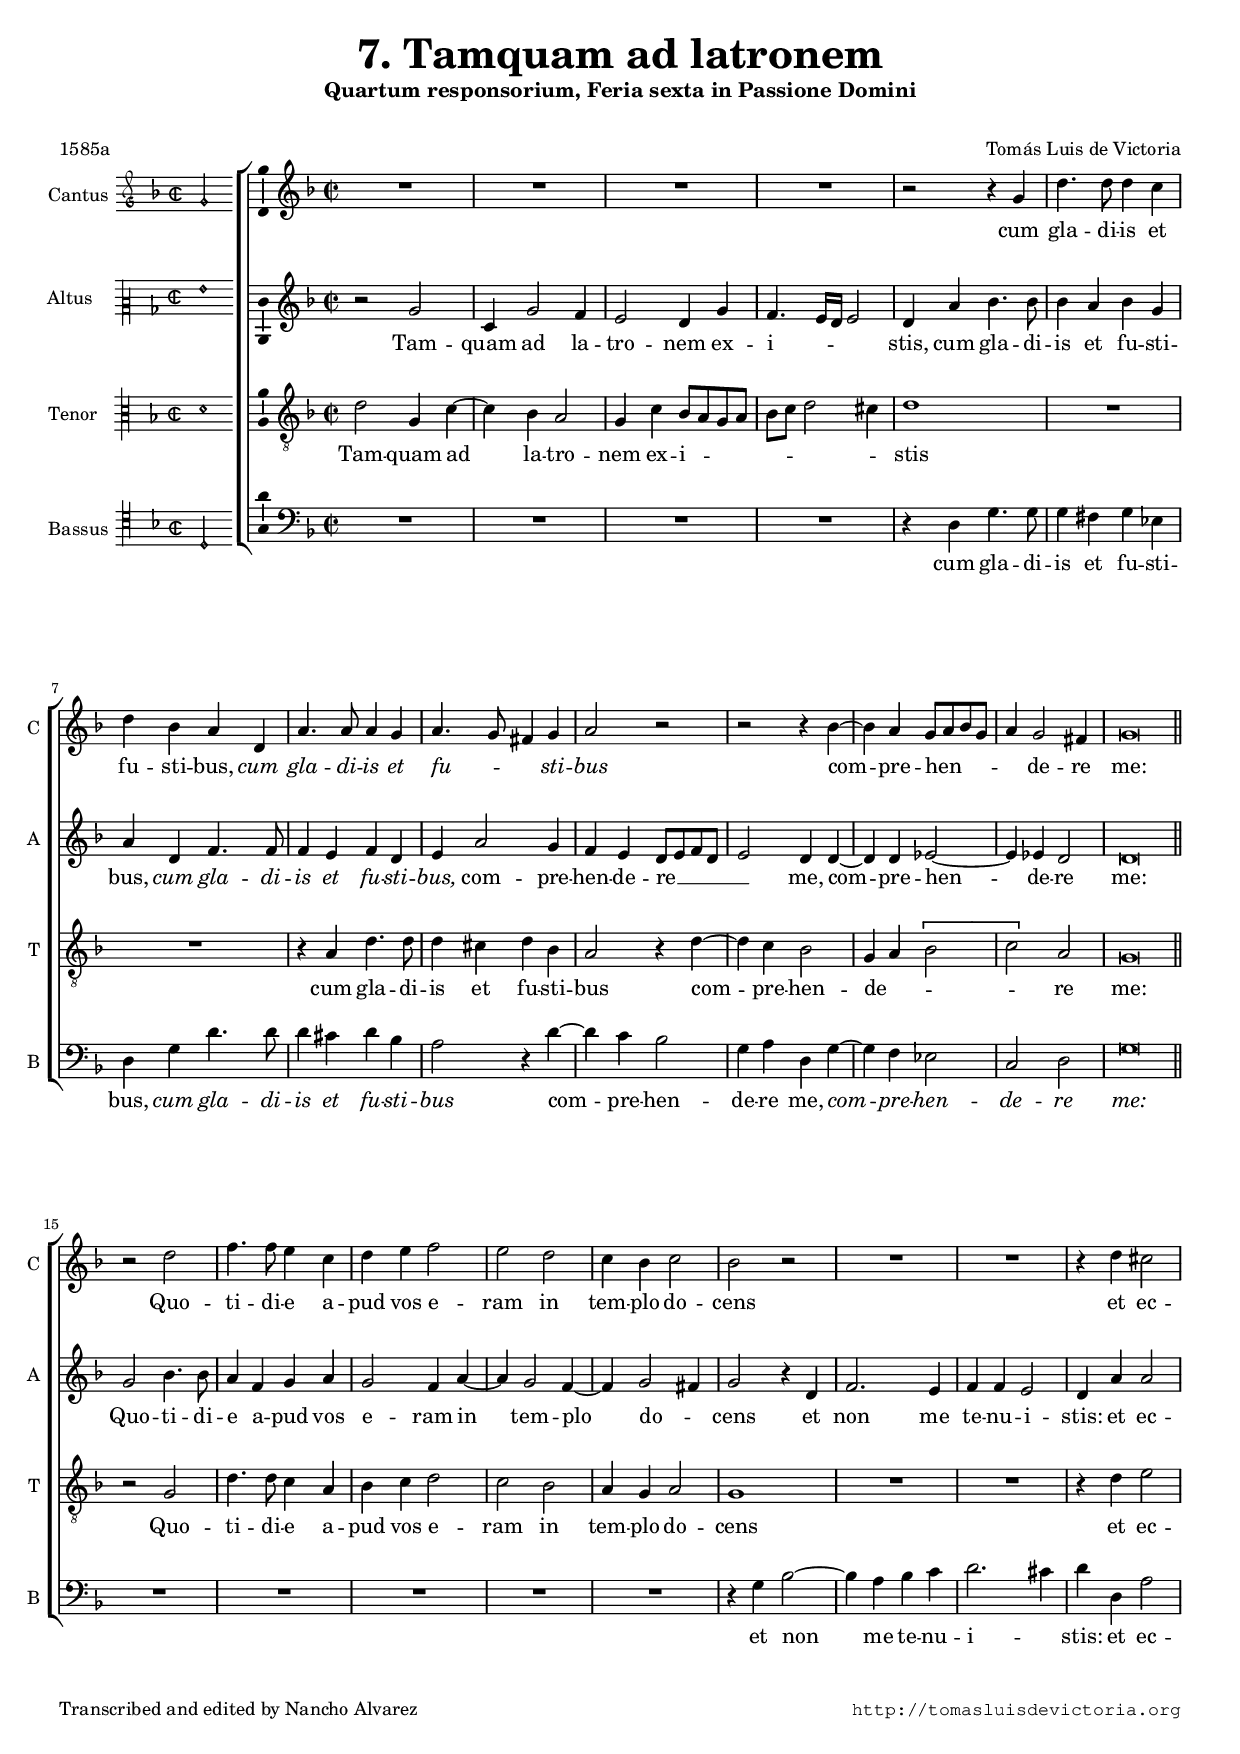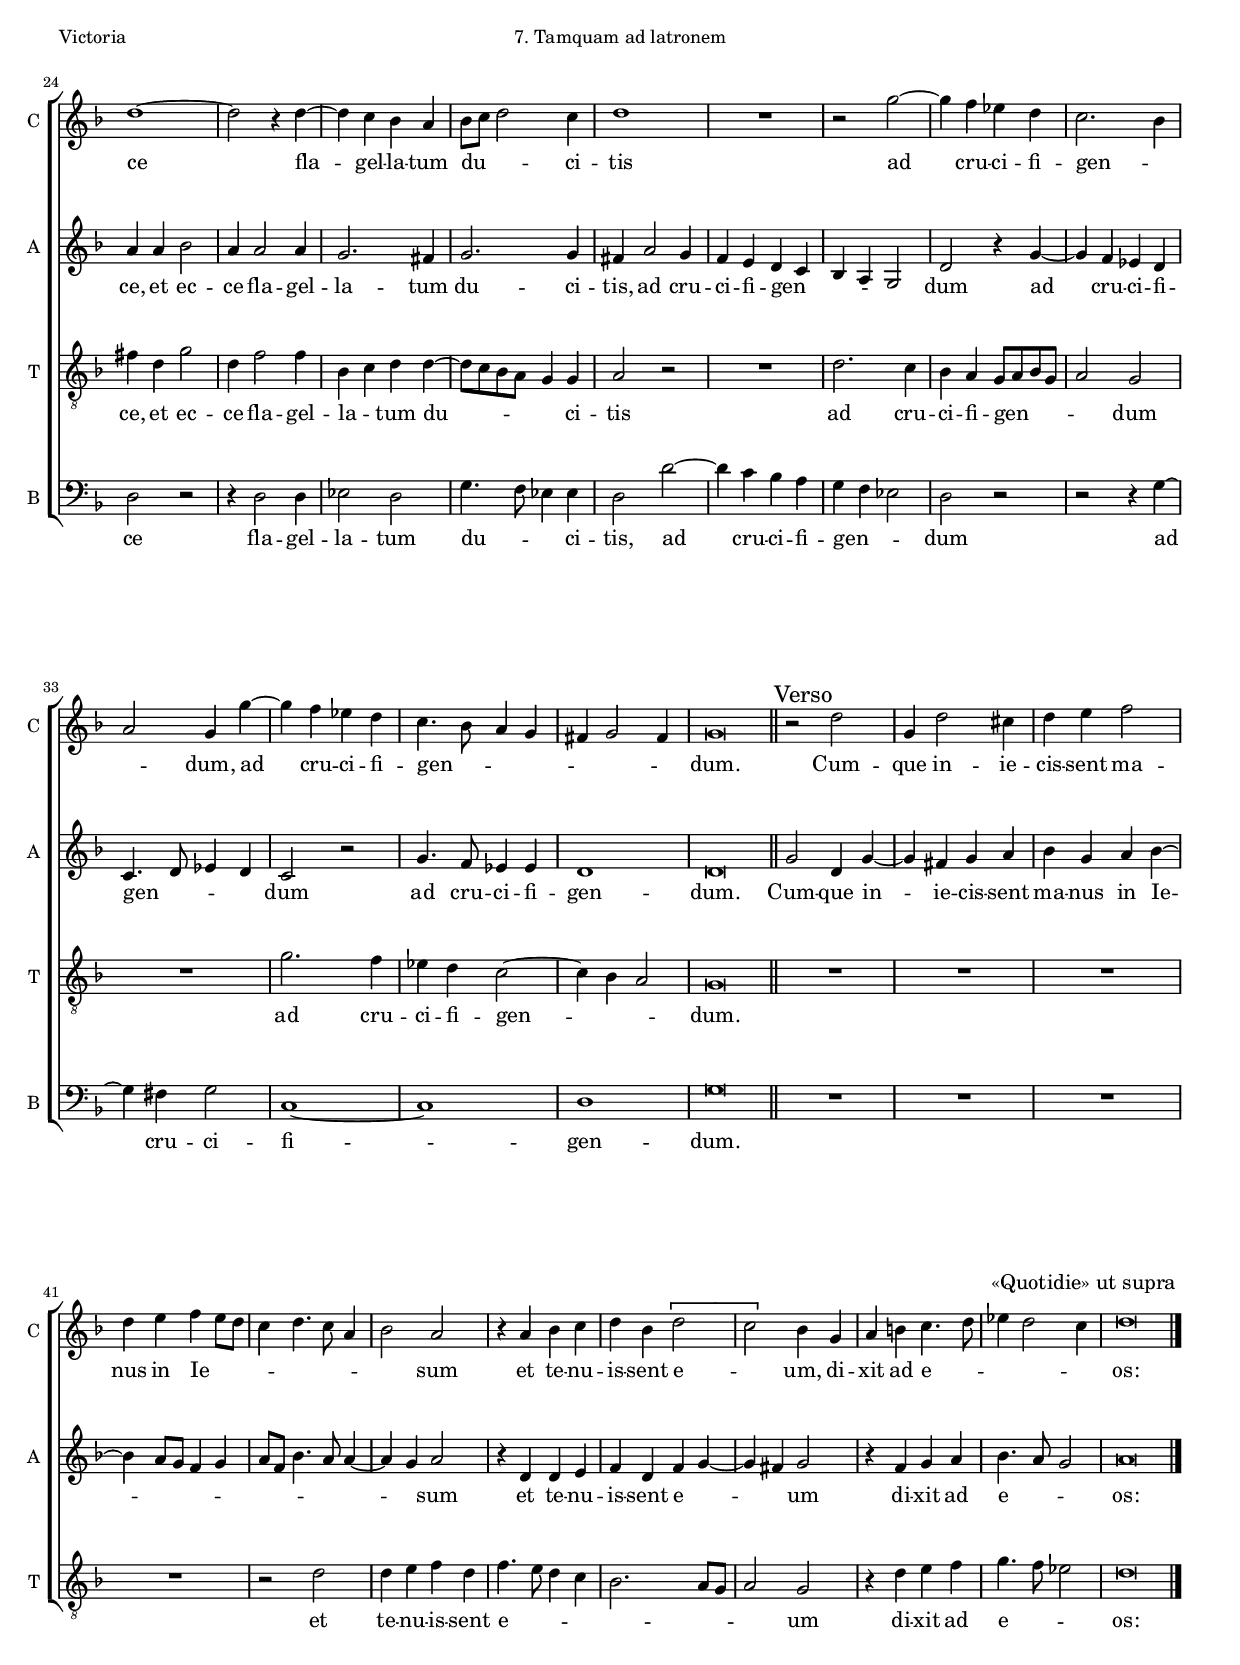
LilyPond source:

\version "2.18.0"

#(set-default-paper-size "a4")
#(set-global-staff-size 16)
#(ly:set-option 'point-and-click #f)
%mobile -s15.5 -i3.2 -ball -m7

italicas=\override LyricText.font-shape = #'italic
rectas=\override LyricText.font-shape = #'upright
ss=\once \set suggestAccidentals = ##t
incipitwidth=20

htitle="7. Tamquam ad latronem"
hcomposer="Victoria"


\header {
	title=\markup{\fontsize #3 "7. Tamquam ad latronem" }
	subtitle=\markup{"Quartum responsorium, Feria sexta in Passione Domini"}
	subsubtitle=" "
	composer="Tomás Luis de Victoria"
        pdfauthor=\composer
	poet = "1585a"
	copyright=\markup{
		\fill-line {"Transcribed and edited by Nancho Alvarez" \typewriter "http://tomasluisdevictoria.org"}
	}
%	tagline=""
}

global={\key d \minor \time 2/2 \skip 1*14 \bar "||" \break
				\skip 1*23 \bar "||"
				\skip 1*12 \bar "|." 
}


cantus={
	R1 |
	R |
	R |
	R |
%5
	r2 r4 g' |
	d''4. d''8 d''4 c'' |
	d'' bes' a' d' |
	a'4. a'8 a'4 g' |
	a'4. g'8 fis'4 g' |
%10
	a'2 r | % dos silencios de blanca
	r r4 bes' ~ |
	bes' a' g'8 a' bes' g' |
	a'4 g'2 fis'4 |
	g'\breve*1/2 |
%15
	r2 d'' |
	f''4. f''8 e''4 c'' |
	d'' e'' f''2 |
	e'' d'' |
	c''4 bes' c''2 |
%20
	bes' r |
	R1 |
	R |
	r4 d'' cis''2 |
	d''1 ~ |
%25
	d''2 r4 d'' ~ |
	d'' c'' bes' a' |
	bes'8 c'' d''2 c''4 |
	d''1 |
	R |
%30
	r2 g'' ~ |
	g''4 f'' ees'' d'' |
	c''2. bes'4 |
	a'2 g'4 g'' ~ |
	g'' f'' ees'' d'' |
%35
	c''4. bes'8 a'4 g' |
	fis' g'2 fis'4 | % fis!
	g'\breve*1/2 |
	\override Score.RehearsalMark.self-alignment-X = #left
	\override Score.RehearsalMark.break-visibility = #end-of-line-invisible
	\mark \markup{"Verso"}
	r2 d'' |
	g'4 d''2 cis''4 |
%40
	d'' e'' f''2 |
	d''4 e'' f'' e''8 d'' |
	c''4 d''4. c''8 a'4 |
	bes'2 a' |
	r4 a' bes' c'' |
%45
	d'' bes' \[d''2 |
	c''\] bes'4 g' |
	a' b' c''4. d''8 |
	ees''4 d''2 c''4 |
	d''\breve*1/2
	\override Score.RehearsalMark.self-alignment-X = #right
	\override Score.RehearsalMark.break-visibility = #begin-of-line-invisible
	\override Score.RehearsalMark.padding = #2.5
	\mark \markup{\smaller "«Quotidie» ut supra"}
}

altus={
	r2 g' |
	c'4 g'2 f'4 |
	e'2 d'4 g' |
	f'4. e'16 d' e'2 |
%5
	d'4 a' bes'4. bes'8 |
	bes'4 a' bes' g' |
	a' d' f'4. f'8 |
	f'4 e' f' d' |
	e' a'2 g'4 |
%10
	f' e' d'8 e' f' d' |
	e'2 d'4 d' ~ |
	d' d' ees'2 ~ |
	ees'4 ees' d'2 |
	d'\breve*1/2 |
%15
	g'2 bes'4. bes'8 |
	a'4 f' g' a' |
	g'2 f'4 a' ~ |
	a' g'2 f'4 ~ |
	f' g'2 fis'4 |
%20
	g'2 r4 d' |
	f'2. e'4 |
	f' f' e'2 |
	d'4 a' a'2 |
	a'4 a' bes'2 |
%25
	a'4 a'2 a'4 |
	g'2. fis'4 |
	g'2. g'4 |
	fis' a'2 g'4 |
	f' e' d' c' |
%30
	bes a g2 |
	d' r4 g' ~ |
	g' f' ees' d' |
	c'4. d'8 ees'4 d' |
	c'2 r |
%35
	g'4. f'8 ees'4 ees' |
	d'1 |
	d'\breve*1/2 |
	g'2 d'4 g' ~ |
	g' fis' g' a' |
%40
	bes' g' a' bes' ~ |
	bes' a'8 g' f'4 g' |
	a'8 f' bes'4. a'8 a'4 ~ |
	a' g' a'2 |
	r4 d' d' e' |
%45
	f' d' f' g' ~ |
	g' fis' g'2 |
	r4 f' g' a' |
	bes'4. a'8 g'2 |
	a'\breve*1/2
}

tenor={
	d'2 g4 c' ~ |
	c' bes a2 |
	g4 c' bes8 a g a |
	bes c' d'2 cis'4 |
%5
	d'1 |
	R |
	R |
	r4 a d'4. d'8 |
	d'4 cis' d' bes |
%10
	a2 r4 d' ~ |
	d' c' bes2 |
	g4 a \[bes2 |
	c'\] a |
	g\breve*1/2 |
%15
	r2 g |
	d'4. d'8 c'4 a |
	bes c' d'2 |
	c' bes |
	a4 g a2 |
%20
	g1 |
	R |
	R |
	r4 d' e'2 |
	fis'4 d' g'2 |
%25
	d'4 f'2 f'4 |
	bes c' d' d' ~ |
	d'8 c' bes a g4 g |
	a2 r |
	R1 |
%30
	d'2. c'4 |
	bes a g8 a bes g |
	a2 g |
	R1 |
	g'2. f'4 |
%35
	ees' d' c'2 ~ |
	c'4 bes a2 |
	g\breve*1/2 |
	R1 |
	R |
%40
	R |
	R |
	r2 d' |
	d'4 e' f' d' |
	f'4. e'8 d'4 c' |
%45
	bes2. a8 g |
	a2 g |
	r4 d' e' f' |
	g'4. f'8 ees'2 |
	d'\breve*1/2
}

bassus={
	R1 |
	R |
	R |
	R |
%5
	r4 d g4. g8 |
	g4 fis g ees |
	d g d'4. d'8 |
	d'4 cis' d' bes |
	a2 r4 d' ~ |
%10
	d' c' bes2 |
	g4 a d g ~ |
	g f ees2 |
	c d |
	g\breve*1/2 |
%15
	R1 |
	R |
	R |
	R |
	R |
%20
	r4 g bes2 ~ |
	bes4 a bes c' |
	d'2. cis'4 |
	d' d a2 |
	d r |
%25
	r4 d2 d4 |
	ees2 d |
	g4. f8 ees4 ees |
	d2 d' ~ |
	d'4 c' bes a |
%30
	g f ees2 |
	d r |
	r r4 g ~ |
	g fis g2 |
	c1 ~ |
%35
	c |
	d |
	g\breve*1/2 |
	R1 |
	R |
%40
	R |
	R |
	R |
	R |
	R |
%45
	R |
	R |
	R |
	R |
	R
}


textocantus=\lyricmode{
cum gla -- di -- is et fu -- sti -- bus, 
\italicas cum gla -- di -- is et fu -- _ _ sti -- bus
\rectas com -- _ pre -- hen -- _ _ _ _ de -- re me:
Quo -- ti -- di -- e a -- pud vos e -- ram in tem -- plo do -- cens 
et ec -- ce _ fla -- _ gel -- la -- tum du -- _ _ ci -- tis
ad _ cru -- ci -- fi -- gen -- _ _ dum, ad _ cru -- ci -- fi -- gen --
_ _ _ _ _ _ dum.
Cum -- que in -- ie -- cis -- sent ma -- nus in Ie -- _ _ _ _ _ _ _ sum
et te -- nu -- is -- sent e -- _ um, % :
di -- xit ad  e -- _ _ _ _ os:

}

textoaltus=\lyricmode{
Tam -- quam ad la -- tro -- nem ex -- i -- _ _ _ stis, 
cum gla -- di -- is et fu -- sti -- bus, 
\italicas cum gla -- di -- is et fu -- sti -- bus, 
\rectas com -- pre -- hen -- de -- re __ _ _ _ _ me,
com -- _ pre -- hen -- _ de -- re me:
Quo -- ti -- di -- e a -- pud vos e -- ram in _ tem -- plo _ do -- _ cens
et non me te -- nu -- i -- stis: 
et ec -- ce, et ec -- ce  fla --  gel -- la --  tum du --  ci -- tis,
ad  cru -- ci -- fi -- gen -- _ _ _ _ dum 
ad _ cru -- ci -- fi -- gen -- _ _ _  dum
ad cru -- ci -- fi -- gen -- dum.
Cum -- que in -- _ ie -- cis -- sent ma -- nus in Ie -- _ _ _ _ _ _ _ _ _ _ _ _  sum
et te -- nu -- is -- sent e -- _ _ _ um
di -- xit ad  e -- _ _  os:
}

textotenor=\lyricmode{
Tam -- quam ad _ la -- tro -- nem ex -- i -- _ _ _ _ _ _ _ stis 
cum gla -- di -- is et fu -- sti -- bus 
com -- _ pre -- hen -- de -- _ _ _ re  me:
Quo -- ti -- di -- e a -- pud vos e -- ram in  tem -- plo  do -- cens
et ec -- ce, et ec -- ce  fla --  gel -- la -- _  tum du --  _ _ _ _ _
ci -- tis
ad  cru -- ci -- fi -- gen -- _ _ _ _ dum 
ad  cru -- ci -- fi -- gen -- _ _ _  dum.
et te -- nu -- is -- sent e -- _ _ _ _ _ _ _ um
di -- xit ad  e -- _ _  os:

}

textobassus=\lyricmode{
cum gla -- di -- is et fu -- sti -- bus, 
\italicas cum gla -- di -- is et fu -- sti -- bus 
\rectas com -- _ pre -- hen -- de --  re  me,
\italicas com -- _ pre -- hen -- de --  re  me:
\rectas et non _ me te -- nu -- i -- _ stis: et ec -- ce
fla --  gel -- la --  tum du --  _ _ ci -- tis,
ad _ cru -- ci -- fi -- gen -- _ _ dum
ad _ cru -- ci -- fi -- _ gen -- dum.
}



incipitcantus=\markup{
	\score{
		{ 
		\set Staff.instrumentName="Cantus "
		\override NoteHead.style = #'neomensural
		\override Rest.style = #'neomensural
		\override Staff.TimeSignature.style = #'neomensural
		\cadenzaOn 
		\clef "petrucci-g"
		\key d \minor
		\time 2/2
		g'2
		} 
	\layout { line-width=\incipitwidth indent = 0 }
	}
}


incipitaltus=\markup{
	\score{
		{ 
		\set Staff.instrumentName="Altus    "
		\override NoteHead.style = #'neomensural 
		\override Rest.style = #'neomensural
		\override Staff.TimeSignature.style = #'neomensural
		\cadenzaOn 
		\clef "petrucci-c2"
		\key d \minor
		\time 2/2
		g'1
		} 
	\layout { line-width=\incipitwidth indent = 0 }
	}
}


incipittenor=\markup{
	\score{
		{ 
		\set Staff.instrumentName="Tenor   "
		\override NoteHead.style = #'neomensural 
		\override Rest.style = #'neomensural
		\override Staff.TimeSignature.style = #'neomensural
		\cadenzaOn 
		\clef "petrucci-c3"
		\key d \minor
		\time 2/2
		d'1
		} 
	\layout { line-width=\incipitwidth indent = 0 }
	}
}


incipitbassus=\markup{
	\score{
		{ 
		\set Staff.instrumentName="Bassus "
		\override NoteHead.style = #'neomensural 
		\override Rest.style = #'neomensural
		\override Staff.TimeSignature.style = #'neomensural
		\cadenzaOn 
		\clef "petrucci-c4"
		\key d \minor
		\time 2/2
		d2
		} 
	\layout { line-width=\incipitwidth indent = 0 }
	}
}





\score {
\transpose c' c' {
\new ChoirStaff<<

	\new Staff <<\global
	\new Voice="v1" {
		\set Staff.instrumentName=\incipitcantus
		\set Staff.shortInstrumentName="C "
		\clef "treble"
		\cantus }
	\new Lyrics \lyricsto "v1" {\textocantus }
	>>

	
	\new Staff << \global
	\new Voice="v2" {
		\set Staff.instrumentName=\incipitaltus
		\set Staff.shortInstrumentName="A "
		\clef "treble" 
		\altus}
	\new Lyrics \lyricsto "v2" {\textoaltus }
	>>

	
	\new Staff <<\global
	\new Voice="v3" {
		\set Staff.instrumentName=\incipittenor
		\set Staff.shortInstrumentName="T "
		\clef "G_8"
		\tenor }
	\new Lyrics \lyricsto "v3" {\textotenor }
	>>
	

	\new Staff <<\global
	\new Voice="v4" {
		\set Staff.instrumentName=\incipitbassus
		\set Staff.shortInstrumentName="B "
		\clef "bass" 
		\bassus }
	\new Lyrics \lyricsto "v4" {\textobassus}
	>>
	
>>
}%transpose

\layout{ 
	\context {\Score \override BarNumber.padding = #2 }
	\context {\Lyrics
		    \override LyricText.font-size = #1.5 
		    \override LyricHyphen.minimum-distance = #0.33
	}
	\context {\Voice melismaBusyProperties = #'() }
	\context { \Staff
	           \RemoveEmptyStaves %notablet
	}
	\context {\Staff \consists Ambitus_engraver 
			\override LigatureBracket.padding = #1
			\override VerticalAxisGroup.staff-staff-spacing =
			#'((basic-distance . 11) (minimum-distance . 0) (padding . 1))
	}
}

%\midi {}

}

\paper{
	evenHeaderMarkup=\markup  \fill-line { \hcomposer \htitle #" " } %notablet
	%tablet evenHeaderMarkup=\markup  \fill-line { \fromproperty #'page:page-number-string \htitle \hcomposer }
	%tablet oddHeaderMarkup= \markup  \fill-line { \on-the-fly #not-first-page \hcomposer \on-the-fly #not-first-page \htitle \on-the-fly #not-first-page \fromproperty #'page:page-number-string }
	%system-count=8
	%page-count=1
	ragged-last-bottom = ##f
	indent=3.2\cm
	system-system-spacing =
	#'((basic-distance . 20) (minimum-distance . 0) (padding . 5))
	top-system-spacing = % header
	#'((basic-distance . 8) (minimum-distance . 0) (padding . 0))
	last-bottom-spacing = % footer
	#'((basic-distance . 12) (minimum-distance . 0) (padding . 0))
	%top-markup-spacing #'basic-distance = 0
	%markup-system-spacing #'basic-distance = 20
}
